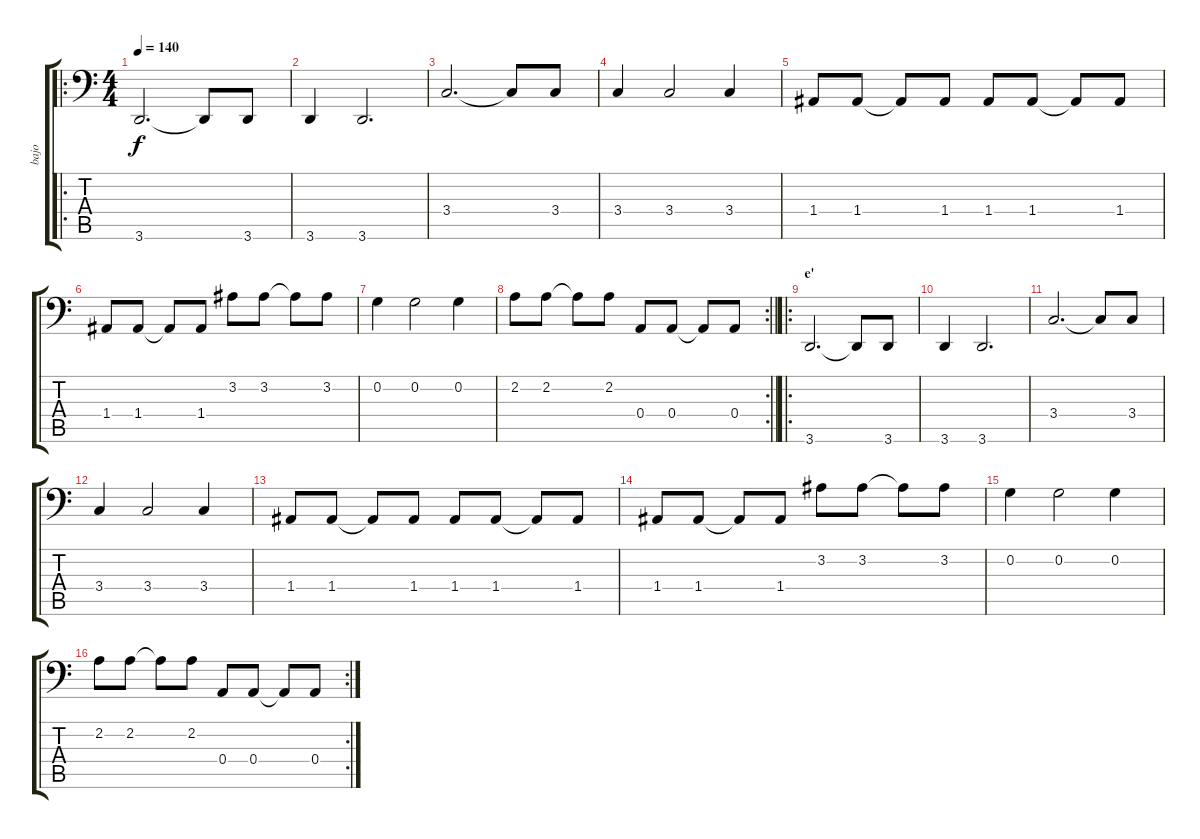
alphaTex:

\track ("bajo" "bajo") {instrument electricbassfinger}
\staff {score tabs}
\tuning (C3 G2 D2 A1 E1 B0) {hide}
\ro
\ts (4 4)
\tempo 140
\clef f4
\ks c
3.6.2{d dy f} 3.6{t}.8 3.6.8 |
3.6.4 3.6.2{d} |
3.4.2{d} 3.4{t}.8 3.4.8 |
3.4.4 3.4.2 3.4.4 |
1.4.8 1.4.8 1.4{t}.8 1.4.8 1.4.8 1.4.8 1.4{t}.8 1.4.8 |
1.4.8 1.4.8 1.4{t}.8 1.4.8 3.2.8 3.2.8 3.2{t}.8 3.2.8 |
0.2.4 0.2.2 0.2.4 |
\rc 2
\barLineRight lightlight
2.2.8 2.2.8 2.2{t}.8 2.2.8 0.4.8 0.4.8 0.4{t}.8 0.4.8 |
\ro
\section ("" "e'")
3.6.2{d} 3.6{t}.8 3.6.8 |
3.6.4 3.6.2{d} |
3.4.2{d} 3.4{t}.8 3.4.8 |
3.4.4 3.4.2 3.4.4 |
1.4.8 1.4.8 1.4{t}.8 1.4.8 1.4.8 1.4.8 1.4{t}.8 1.4.8 |
1.4.8 1.4.8 1.4{t}.8 1.4.8 3.2.8 3.2.8 3.2{t}.8 3.2.8 |
0.2.4 0.2.2 0.2.4 |
\rc 2
2.2.8 2.2.8 2.2{t}.8 2.2.8 0.4.8 0.4.8 0.4{t}.8 0.4.8
